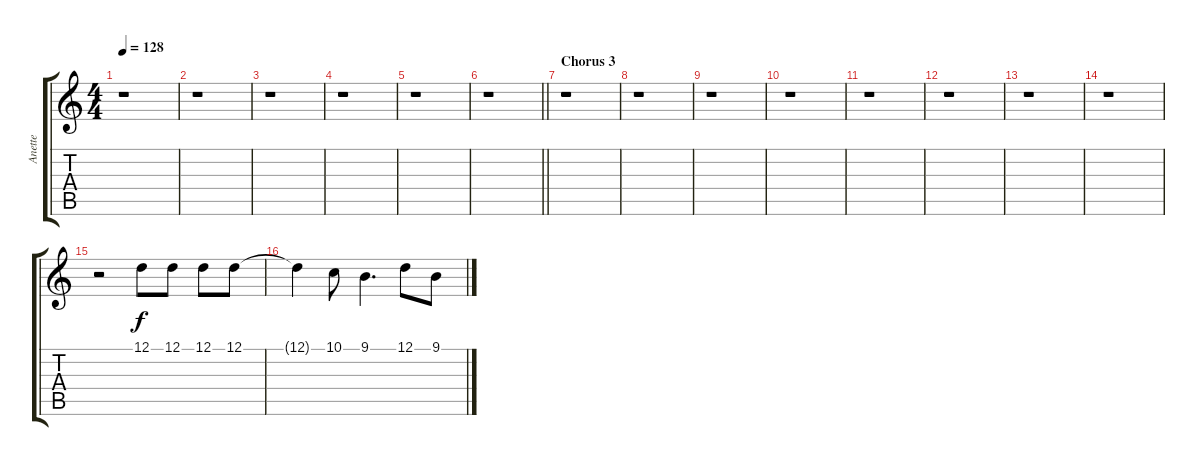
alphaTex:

\track ("Anette" "Anette") {instrument flute}
\staff {score tabs}
\tuning (D4 A3 F3 C3 G2 D2) {hide}
\ts (4 4)
\tempo 128
\clef g2
\ks c
r.1{dy f} |
r.1 |
r.1 |
r.1 |
r.1 |
\barLineRight lightlight
r.1 |
\section ("" "Chorus 3")
r.1 |
r.1 |
r.1 |
r.1 |
r.1 |
r.1 |
r.1 |
r.1 |
r.2 12.1.8 12.1.8 12.1.8 12.1.8 |
12.1{t}.4 10.1.8 9.1.4{d} 12.1.8 9.1.8
